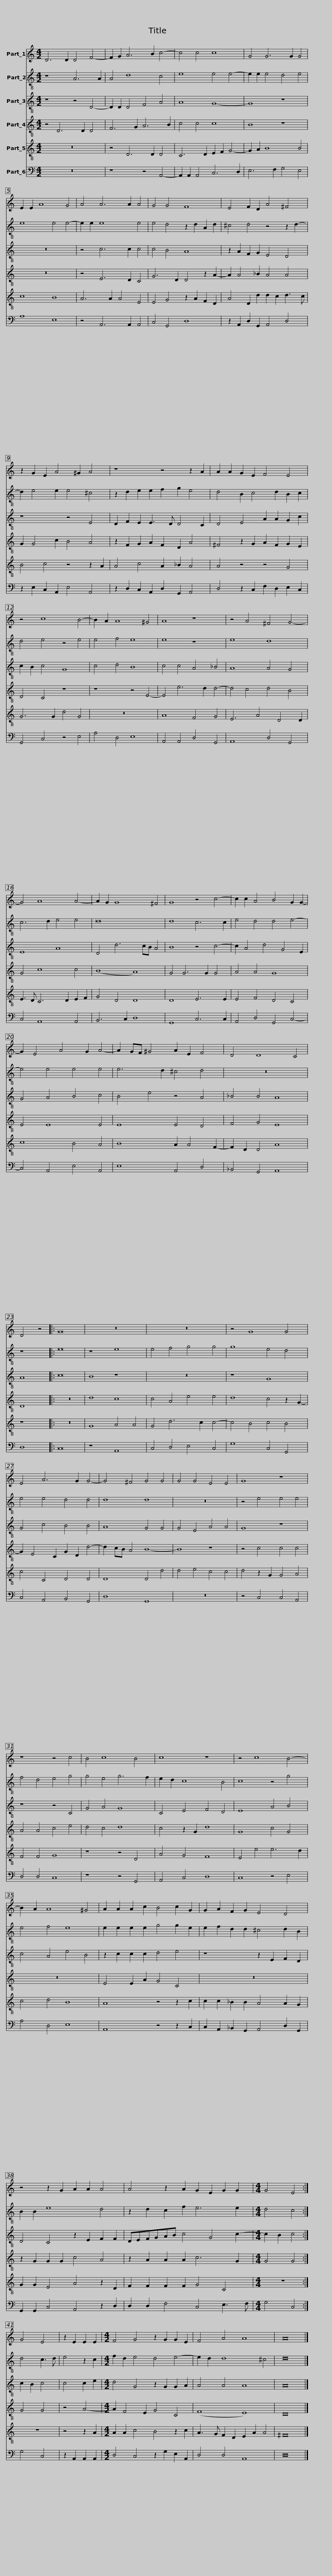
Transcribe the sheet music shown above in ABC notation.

X:1
%%score 1 2 3 4 5 6
L:1/8
M:4/2
I:linebreak $
K:C
V:1 treble
V:2 treble-8
V:3 treble-8
V:4 treble-8
V:5 treble-8
V:6 bass
V:1
 D6 D2 D4 F4- | F2 G2 A6 B2 c4- | c4 c4 c8 | G4 G6 G2 G4 | E2 E2 A8 G4 |$ %5
 A4 A6 A2 A4 | G4 G4 F8 | E4 F2 D2 A4 ^F4 | z2 G2 E2 A4 ^G2 A4 | z8 z4 z2 A2 |$ %10
 A2 A2 G2 E2 F4 E4 | z4 c8 B4- | B2 A2 A8 ^G4 | A8 z8 | z4 A4 ^F4 G4- |$ %15
 G4 A8 A4- | A2 G2 G8 ^F4 | G8 z4 c4- | c2 c2 A4 B4 G2 G2- | G2 E4 A4 G2 A4- |$ %20
 A2 GF ^G4 A2 E2 F4 | D4 D8 C4 | D4 z4 |: G16 | z16 |$ %25
 z16 | z4 G8 G4 | E4 A6 G2 G4- | G4 ^F4 G4 G4 | G4 G4 E4 E4 |$ %30
 G8 z8 | z8 z4 c4 | B4 c8 B4 | c8 z8 | z4 c8 B4- |$ %35
 B2 A2 A8 ^G4 | A2 A2 A2 c2 B4 c2 G2 | G2 A2 F2 G2 E4 D4 | z4 z2 G2 A2 A2 A4 | A4 z2 A2 G2 E2 G2 G2 |$ %40
[M:4/4] G4 E4 :| G4 E4 | z2 E2 E2 E2 |[M:4/2] F4 G4 z2 G2 G2 E2 | F4 A4 A8 | %45
 A16 |] %46
V:2
 z8 A6 A2 | A4 d8 c4 | e8 e4 e4- | e2 e2 e4 d4 e4 | e8 e4 e4- |$ %5
 e2 e2 e8 e4 | e4 d4 z2 d2 A2 d2 | ^c4 d4 z4 z2 d2- | d2 e4 e2 e4 ^c4 | z2 d2 e2 e2 f2 g2 e4 |$ %10
 d4 B2 c4 d2 B2 c2 | d4 e4 z4 e4 | e4 f4 e8 | e8 z8 | e8 d8 |$ %15
 c6 d2 e4 e4 | d16 | d8 c6 c2 | e4 d4 d4 e4- | e4 e4 e4 e4 |$ %20
 e6 d2 ^c4 d4 | z16 | z8 |: e16 | z8 e8 |$ %25
 e4 f4 g4 g4 | g8 e4 d4 | e4 e4 d4 d4 | d8 d8 | z16 |$ %30
 z4 e4 e4 e4 | f4 d4 e4 g4 | g4 e4 g6 f2 | e2 d2 c8 B4 | c8 z4 g4 |$ %35
 e4 f4 e8 | e2 e2 e2 e2 g4 g2 e2 | e2 f2 d2 d2 ^c4 d2 B2 | B2 B2 e8 d4 | z2 d2 c2 f2 e6 e2 |$ %40
[M:4/4] d4 c4 :| d4 c3 d | e4 z2 c2 |[M:4/2] f2 d2 e4 d4 e4- | e2 d2 d8 ^c4 | %45
 d16 |] %46
V:3
 z8 z4 D4- | D2 D2 D4 F4 A4 | A8 G8- | G8 z8 | z16 |$ %5
 z4 c6 c2 c4 | c4 B4 A8 | z2 A2 F2 G2 E4 D4 | z8 z4 E4 | D2 F2 E2 E3 D D4 C2 |$ %10
 D4 E4 A2 A2 G2 c2 | c2 B2 c4 G8 | c4 d4 B8 | c4 c4 A4 _B4 | A8 A4 G4 |$ %15
 E8 A8 | D4 d6 cB A4 | B8 z4 c4- | c2 A4 d4 G4 E2 | G4 A4 B4 c4 |$ %20
 B4 e4 z4 A4 | _B4 B4 A8 | A8 |: c16 | B8 z8 |$ %25
 z16 | z8 G8 | G4 c4 B4 B4 | A8 G4 G4 | G4 E4 A4 A4 |$ %30
 G8 z8 | z8 z4 C4 | G4 A4 G8 | C4 E4 F4 D4 | E8 A4 B4 |$ %35
 c4 A4 e4 B4 | z2 c2 c2 c2 d4 e4 | z8 z2 E2 F2 D2 | D4 C4 z2 E2 F2 F2 | DEFGAB c4 G4 c2- |$ %40
[M:4/4] c2 B2 c4 :| c2 B2 c4 | c4 c2 e2 |[M:4/2] d4 G4 z2 G2 G2 A2 | A4 A4 A8 | %45
 A16 |] %46
V:4
 z4 D6 D2 D4 | F6 G2 A6 B2 | c4 c4 c8 | B8 z8 | z16 |$ %5
 z4 E6 D2 C4 | G6 D2 D4 z2 A2- | A2 A4 _B2 A4 A4 | G2 G4 c2 B4 A4 | z2 F2 G2 A2 F2 D2 A4 |$ %10
 ^F4 z2 G2 A2 F2 G2 E2 | D4 C4 z8 | z8 z4 E4- | E4 e6 d2 d4- | d4 c4 d4 B4 |$ %15
 G4 c8 c4 | (B8 A8) | G4 G6 G2 G4 | A4 A4 G8 | E4 E8 E4 |$ %20
 E8 E4 D4 | F4 G4 E8 | D8 |: z16 | d8 c8 |$ %25
 c4 A4 e4 e4 | d8 c4 z2 G2- | G2 E4 C2 G2 D2 d4- | d2 cB A4 B8- | B8 z8 |$ %30
 z4 c4 c4 c4 | A4 A4 c4 e4 | d4 c4 d8 | c4 z2 G2 d8 | G8 c4 G4 |$ %35
 z16 | E4 E2 A2 G4 C4 | z16 | z2 G2 G2 G2 c4 A4 | z2 A2 A2 A2 c6 G2 |$ %40
[M:4/4] G4 G4 :| G4 G4 | z4 A4- |[M:4/2] A2 F4 E2 G4 C4 | (F8 E8) | %45
 D16 |] %46
V:5
 z16 | z4 D6 D2 D4 | C6 D2 E2 F2 G4- | G2 A2 B8 B4 | c8 B8 |$ %5
 A6 A2 A4 E4 | E4 G4 z2 A2 F2 D2 | A4 D2 d2 d2 c2 d3 c | B4 c4 z4 z2 A2 | A4 c4 A2 _B2 A4 |$ %10
 A4 z4 z4 G4 | G6 G2 d4 G4 | z16 | A8 F4 G4 | E6 A4 D4 D2 |$ %15
 E3 D C6 D2 E2 F2 | G4 D4 D8 | D8 E6 E2 | E4 F4 D4 C4 | c8 B4 A4 |$ %20
 B8 A2 A4 F2- | F2 D2 D4 A8 | z8 |: z16 | G8 A4 A4 |$ %25
 G4 d6 c2 c4- | c4 B4 c4 B4 | c4 C4 D4 D4 | D8 D4 d4 | d4 e4 c4 c4 |$ %30
 d4 z2 G2 G4 A4 | F4 F4 G8 | z8 z4 D4 | A4 G4 F8 | E4 e4 e6 d2 |$ %35
 c4 d4 B8 | A8 z4 z2 c2 | c2 c2 _B2 B2 A4 A2 G2 | G2 G2 E4 A4 z2 D2 | F2 F2 F2 F2 G4 C4 |$ %40
[M:4/4] z8 :| z8 | z4 z2 A2 |[M:4/2] A2 A2 c4 B4 z2 c2 | A3 G F2 D2 E2 A2 A4 | %45
 ^F16 |] %46
V:6
 z16 | z8 z4 A,,4- | A,,2 A,,2 A,,4 C,6 D,2 | E,6 F,2 G,4 E,4 | A,8 E,8 |$ %5
 z4 A,,6 A,,2 A,,4 | C,4 G,,4 D,8 | z2 A,,2 D,2 G,,2 A,,4 D,4 | z2 E,2 C,2 A,,2 E,4 A,,4 | z2 D,2 C,2 A,,2 D,2 G,,2 A,,4 |$ %10
 D,4 z2 C,2 F,2 D,2 E,2 C,2 | G,,4 C,4 z4 E,4 | A,4 D,4 E,8 | A,,4 A,,4 D,4 G,,4 | A,,8 D,4 G,,4 |$ %15
 C,4 A,,8 A,,4 | B,,6 C,2 D,8 | G,,8 C,6 C,2 | A,,4 D,4 G,,4 C,4- | C,4 A,,4 E,4 A,,4 |$ %20
 E,8 A,,4 D,4 | _B,,4 G,,4 A,,8 | D,8 |: C,16 | z8 A,,8 |$ %25
 C,4 D,4 E,4 C,4 | G,8 C,4 G,,4 | C,4 A,,4 B,,4 G,,4 | D,8 G,,8 | z16 |$ %30
 z4 C,4 C,4 A,,4 | D,4 D,4 C,8 | z8 z4 G,,4 | A,,4 C,4 D,8 | C,8 z4 E,4 |$ %35
 A,4 D,4 E,8 | A,,8 z4 z2 C,2 | C,2 A,,2 _B,,2 G,,2 A,,4 D,2 G,,2 | G,,2 G,,2 C,4 A,,4 z2 D,2 | D,2 D,2 F,4 C,4 E,3 F, |$ %40
[M:4/4] G,4 C,4 :| G,4 C,4 | z2 A,,2 A,,2 A,,2 |[M:4/2] D,4 C,4 z2 G,2 E,2 A,,2 | D,4 D,4 A,,8 | %45
 D,16 |] %46
